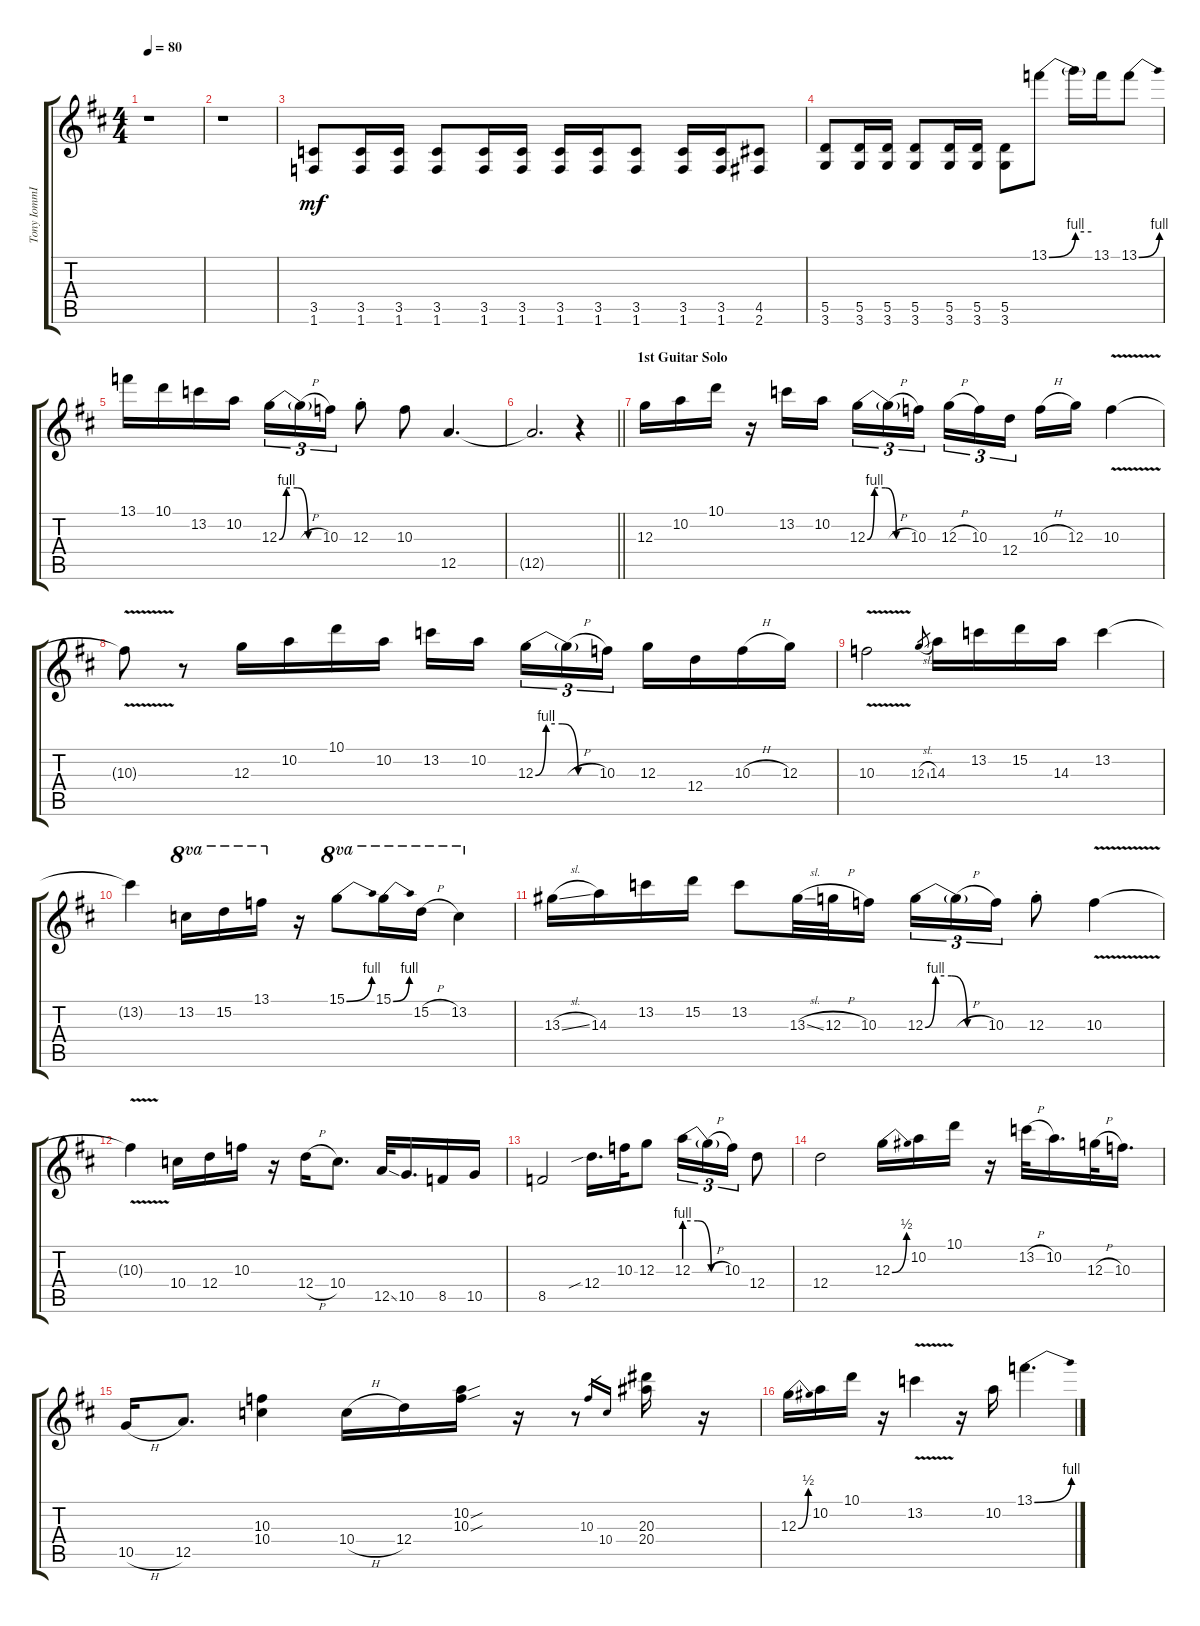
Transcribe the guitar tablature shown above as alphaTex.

\track ("Tony IommI Distortion (Lead II)" "Tony IommI") {instrument distortionguitar}
\staff {score tabs}
\tuning (E4 B3 G3 D3 A2 E2) {hide}
\ts (4 4)
\tempo 80
\clef g2
\ks d
r.1{dy mf} |
r.1 |
(3.5 1.6).8 (3.5 1.6).16 (3.5 1.6).16 (3.5 1.6).8 (3.5 1.6).16 (3.5 1.6).16 (3.5 1.6).16 (3.5 1.6).16 (3.5 1.6).8 (3.5 1.6).16 (3.5 1.6).16 (4.5 2.6).8 |
(5.5 3.6).8 (5.5 3.6).16 (5.5 3.6).16 (5.5 3.6).8 (5.5 3.6).16 (5.5 3.6).16 (5.5 3.6).8 13.1{be (bend 0 0 60 4)}.8 13.1{be (hold 0 4 60 4) t}.16 13.1.16 13.1{be (bend 0 0 60 4)}.8 |
13.1.16 10.1.16 13.2.16 10.2.16 12.3{be (custom 0 0 10 4 25 4 40 0 60 0)}.16{tu (3 2)} 12.3{h t}.16{tu (3 2)} 10.3.16{tu (3 2)} 12.3{st}.8 10.3.8 12.5.4{d} |
\barLineRight lightlight
12.5{t}.2{d} r.4 |
\section ("" "1st Guitar Solo")
12.3.16{volume 16} 10.2.16 10.1.16 r.16 13.2.16 10.2.16{beam splitsecondary} 12.3{be (custom 0 0 10 4 25 4 40 0 60 0)}.16{tu (3 2)} 12.3{h t}.16{tu (3 2)} 10.3.16{tu (3 2)} 12.3{h}.16{tu (3 2)} 10.3.16{tu (3 2)} 12.4.16{tu (3 2) beam splitsecondary} 10.3{h}.16 12.3.16 10.3{v}.4 |
10.3{v t}.8 r.8 12.3.16 10.2.16 10.1.16 10.2.16 13.2.16 10.2.16{beam splitsecondary} 12.3{be (custom 0 0 10 4 25 4 40 0 60 0)}.16{tu (3 2)} 12.3{h t}.16{tu (3 2)} 10.3.16{tu (3 2)} 12.3.16 12.4.16 10.3{h}.16 12.3.16 |
10.3{v}.2 12.3{sl}.8{gr} 14.3.16 13.2.16 15.2.16 14.3.16 13.2.4 |
13.2{t}.4 13.2.16{ot 8va} 15.2.16{ot 8va} 13.1.16{ot 8va} r.16 15.1{be (bend 0 0 60 4)}.8{ot 8va} 15.1{be (bend 0 0 60 4)}.16{ot 8va} 15.2{h}.16{ot 8va} 13.2.4{ot 8va} |
13.3{sl}.16 14.3.16 13.2.16 15.2.16 13.2.8 13.3{sl}.32 12.3{h}.32 10.3.16 12.3{be (custom 0 0 10 4 25 4 40 0 60 0)}.16{tu (3 2)} 12.3{h t}.16{tu (3 2)} 10.3.16{tu (3 2)} 12.3{st}.8 10.3{v}.4 |
10.3{v t}.4 10.4.16 12.4.16 10.3.16 r.16 12.4{h}.16 10.4.8{d} 12.5{ss}.32 10.5.16{d} 8.5.16 10.5.16 |
8.5.2 12.4{sib}.16{d} 10.3.32 12.3.8 12.3{be (custom 0 4 20 4 40 0 60 0)}.16{tu (3 2)} 12.3{h t}.16{tu (3 2)} 10.3.16{tu (3 2)} 12.4.8 |
12.4.2 12.3{be (bend 0 0 60 2)}.16 10.2.16 10.1.16 r.16 13.2{h}.32 10.2.16{d} 12.3{h}.32 10.3.16{d} |
10.5{h}.16 12.5.8{d} (10.3 10.4).4 10.4{h}.16 12.4.16 (10.2{sou} 10.3{sou}).16 r.16 r.8 10.3.16{gr} 10.4.16{gr} (20.3 20.4).16 r.16 |
12.3{be (bend 0 0 60 2)}.16 10.2.16 10.1.16 r.16 13.2{v}.4 r.16 10.2.16 13.1{be (bend 0 0 60 4)}.4{d}
